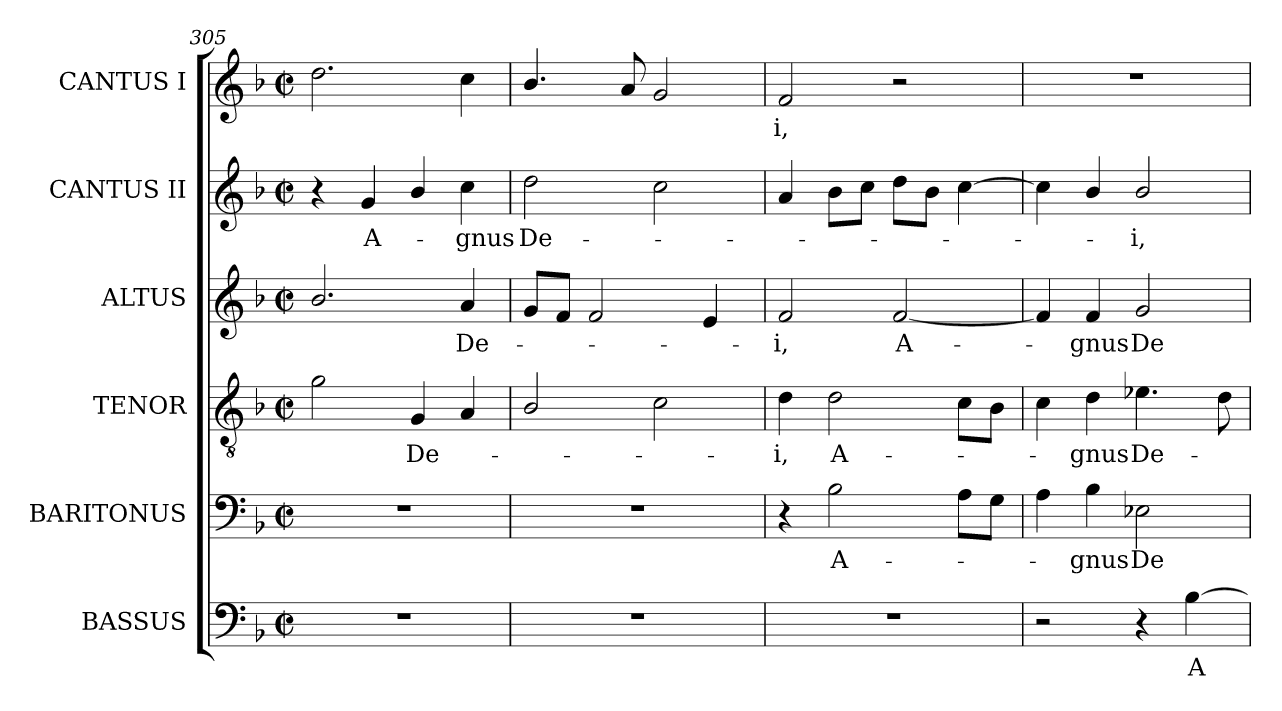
**kern	**text	**kern	**text	**kern	**text	**kern	**text	**kern	**text	**kern	**text
*part6	*part6	*part5	*part5	*part4	*part4	*part3	*part3	*part2	*part2	*part1	*part1
*staff6	*staff6	*staff5	*staff5	*staff4	*staff4	*staff3	*staff3	*staff2	*staff2	*staff1	*staff1
*I"BASSUS	*	*I"BARITONUS	*	*I"TENOR	*	*I"ALTUS	*	*I"CANTUS II	*	*I"CANTUS I	*
*I'B.	*	*I'Bar.	*	*I'T.	*	*I'A.	*	*	*	*	*
*clefF4	*	*clefF4	*	*clefGv2	*	*clefG2	*	*clefG2	*	*clefG2	*
*	*	*	*	*ITrd7c12	*	*	*	*	*	*	*
*k[b-]	*	*k[b-]	*	*k[b-]	*	*k[b-]	*	*k[b-]	*	*k[b-]	*
*F:	*	*F:	*	*F:	*	*F:	*	*F:	*	*F:	*
*M2/2	*	*M2/2	*	*M2/2	*	*M2/2	*	*M2/2	*	*M2/2	*
*met(c|)	*	*met(c|)	*	*met(c|)	*	*met(c|)	*	*met(c|)	*	*met(c|)	*
=305	=305	=305	=305	=305	=305	=305	=305	=305	=305	=305	=305
1r	.	1r	.	2Gi\	.	2.b-i/	.	4r	.	2.ddi\	.
!	!	!	!	!	!	!	!	!	!LO:LY:b:color=#000000	!	!
.	.	.	.	.	.	.	.	4gi/	A-	.	.
!	!	!	!	!	!LO:LY:b:color=#000000	!	!	!	!	!	!
.	.	.	.	4GGi/	De-	.	.	4b-i/	.	.	.
!	!	!	!	!	!	!	!LO:LY:b:color=#000000	!	!	!	!
!	!	!	!	!	!	!	!	!	!LO:LY:b:color=#000000	!	!
.	.	.	.	4AAi/	.	4ai/	De-	4cci\	-gnus	4cci\	.
!!LO:PB:g=z
=306	=306	=306	=306	=306	=306	=306	=306	=306	=306	=306	=306
!	!	!	!	!	!	!	!	!	!LO:LY:b:color=#000000	!	!
1r	.	1r	.	2BB-i/	.	8gi/L	.	2ddi\	De-	4.b-i/	.
.	.	.	.	.	.	8fi/J	.	.	.	.	.
.	.	.	.	.	.	2fi/	.	.	.	.	.
.	.	.	.	.	.	.	.	.	.	8ai/	.
.	.	.	.	2Ci\	.	.	.	2cci\	.	2gi/	.
.	.	.	.	.	.	4ei/	.	.	.	.	.
=307	=307	=307	=307	=307	=307	=307	=307	=307	=307	=307	=307
!	!	!	!	!	!LO:LY:b:color=#000000	!	!	!	!	!	!
!	!	!	!	!	!	!	!LO:LY:b:color=#000000	!	!	!	!
!	!	!	!	!	!	!	!	!	!	!	!LO:LY:b:color=#000000
1r	.	4r	.	4Di\	-i,	2fi/	-i,	4ai/	.	2fi/	-i,
!	!	!	!LO:LY:b:color=#000000	!	!	!	!	!	!	!	!
!	!	!	!	!	!LO:LY:b:color=#000000	!	!	!	!	!	!
.	.	2B-i\	A-	2Di\	A-	.	.	8b-i\L	.	.	.
.	.	.	.	.	.	.	.	8cci\J	.	.	.
!	!	!	!	!	!	!	!LO:LY:b:color=#000000	!	!	!	!
.	.	.	.	.	.	[2fi/	A-	8ddi\L	.	2r	.
.	.	.	.	.	.	.	.	8b-i\J	.	.	.
.	.	8Ai\L	.	8Ci\L	.	.	.	[4cci\	.	.	.
.	.	8Gi\J	.	8BB-i\J	.	.	.	.	.	.	.
=308	=308	=308	=308	=308	=308	=308	=308	=308	=308	=308	=308
2r	.	4Ai\	.	4Ci\	.	4fi/]	.	4cci\]	.	1r	.
!	!	!	!LO:LY:b:color=#000000	!	!	!	!	!	!	!	!
!	!	!	!	!	!LO:LY:b:color=#000000	!	!	!	!	!	!
!	!	!	!	!	!	!	!LO:LY:b:color=#000000	!	!	!	!
.	.	4B-i\	-gnus	4Di\	-gnus	4fi/	-gnus	4b-i/	.	.	.
!	!	!	!LO:LY:b:color=#000000	!	!	!	!	!	!	!	!
!	!	!	!	!	!LO:LY:b:color=#000000	!	!	!	!	!	!
!	!	!	!	!	!	!	!LO:LY:b:color=#000000	!	!	!	!
!	!	!	!	!	!	!	!	!	!LO:LY:b:color=#000000	!	!
4r	.	2E-Xi\	De-	4.E-Xi\	De-	2gi/	De-	2b-i/	-i,	.	.
!	!LO:LY:b:color=#000000	!	!	!	!	!	!	!	!	!	!
[4B-i\	A-	.	.	.	.	.	.	.	.	.	.
.	.	.	.	8Di\	.	.	.	.	.	.	.
=	=	=	=	=	=	=	=	=	=	=	=
*-	*-	*-	*-	*-	*-	*-	*-	*-	*-	*-	*-
